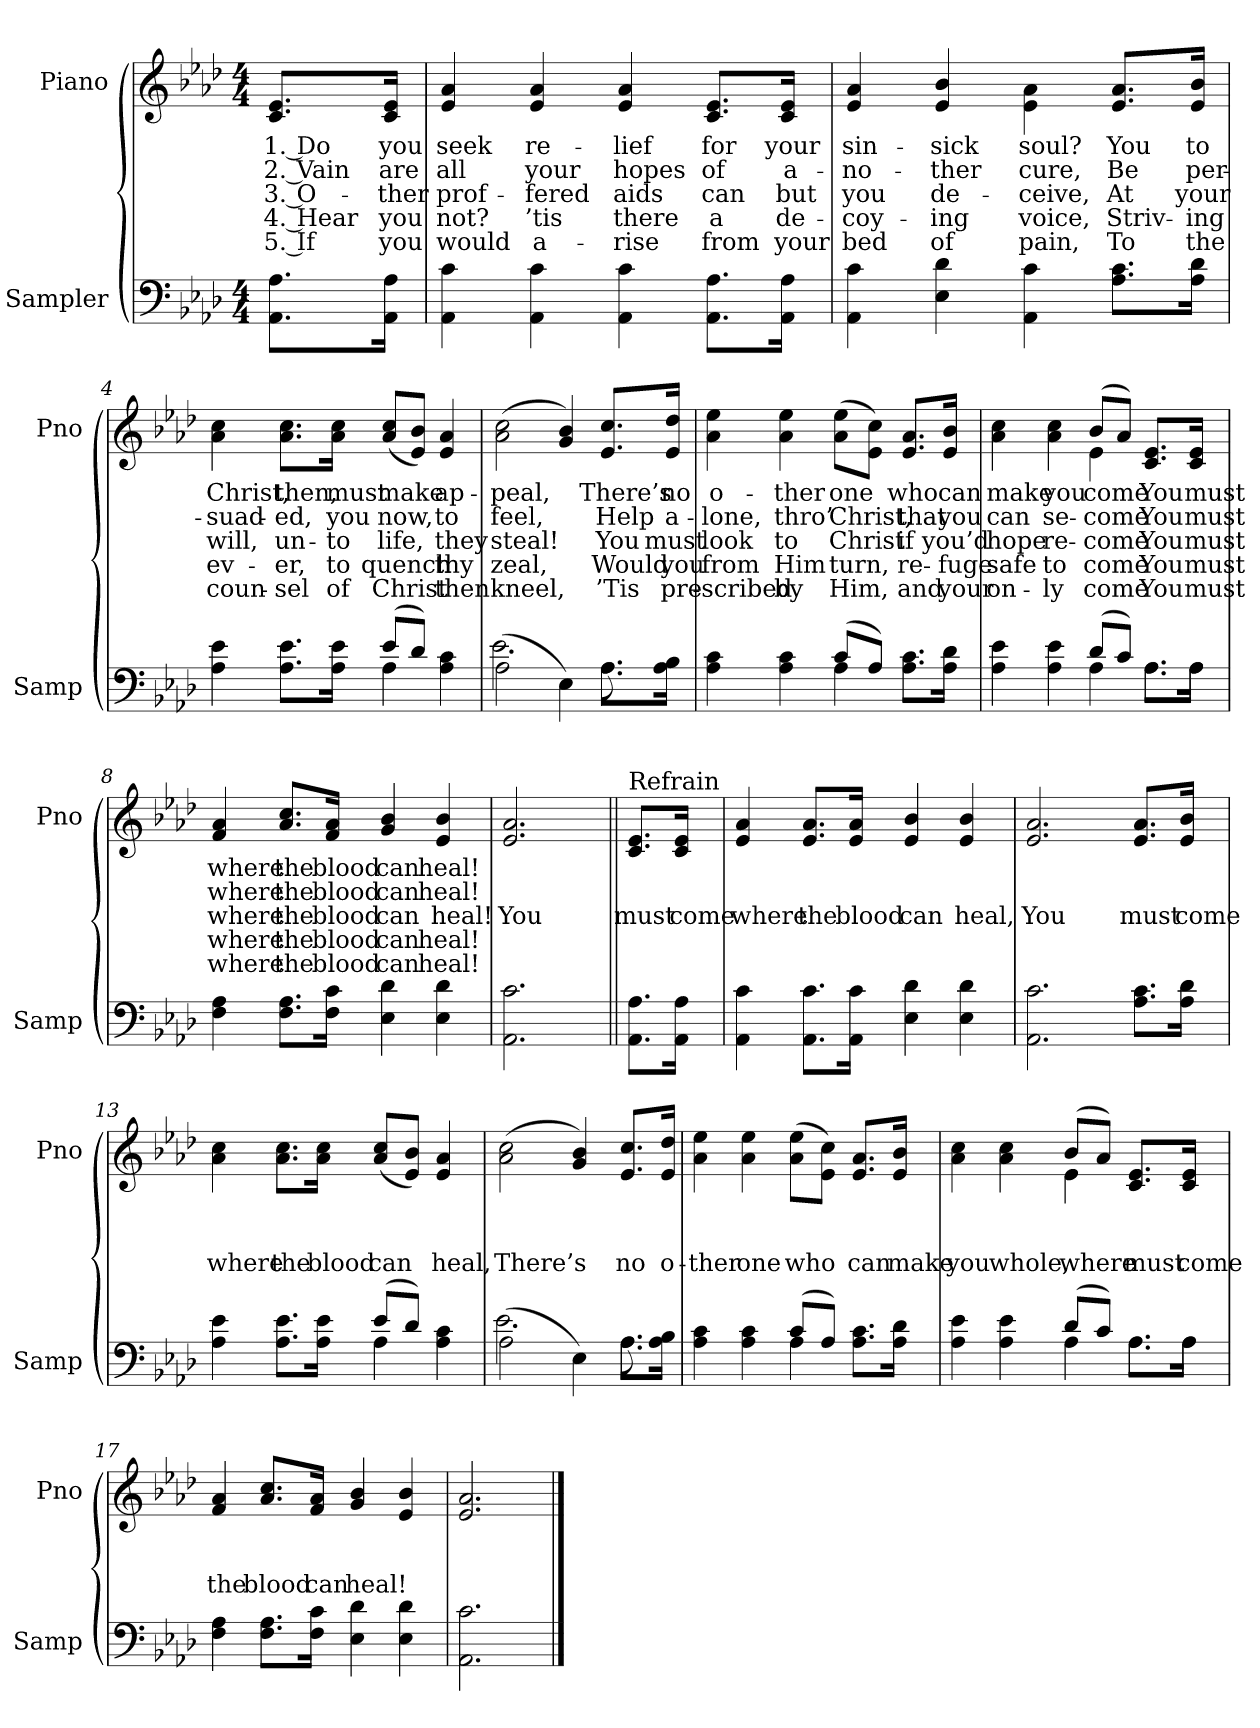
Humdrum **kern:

**kern	**kern	**text	**text	**text	**text	**text
*part2	*part1	*part1	*part1	*part1	*part1	*part1
*staff2	*staff1	*staff1	*staff1	*staff1	*staff1	*staff1
*I"Sampler	*I"Piano	*	*	*	*	*
*I'Samp	*I'Pno	*	*	*	*	*
*clefF4	*clefG2	*	*	*	*	*
*k[b-e-a-d-]	*k[b-e-a-d-]	*	*	*	*	*
*A-:	*A-:	*	*	*	*	*
*M4/4	*M4/4	*	*	*	*	*
=1	=1	=1	=1	=1	=1	=1
8.AA-\ 8.A-\L	8.c/ 8.e-/L	1. Do	2. Vain	3. O-	4. Hear	5. If
16AA-\ 16A-\Jk	16c/ 16e-/Jk	you	are	-ther	you	you
=2	=2	=2	=2	=2	=2	=2
4AA- 4c	4e- 4a-	seek	all	prof-	not?	would
4AA- 4c	4e- 4a-	re-	your	-fered	’tis	a-
4AA- 4c	4e- 4a-	-lief	hopes	aids	there	-rise
8.AA-\ 8.A-\L	8.c/ 8.e-/L	for	of	can	a	from
16AA-\ 16A-\Jk	16c/ 16e-/Jk	your	a-	but	de-	your
=3	=3	=3	=3	=3	=3	=3
4AA- 4c	4e- 4a-	sin-	-no-	you	-coy-	bed
4E- 4d-	4e- 4b-	-sick	-ther	de-	-ing	of
4AA- 4c	4e-\ 4a-\	soul?	cure,	-ceive,	voice,	pain,
8.A-\ 8.c\L	8.e-/ 8.a-/L	You	Be	At	Striv-	To
16A-\ 16d-\Jk	16e-/ 16b-/Jk	to	per-	your	-ing	the
=4	=4	=4	=4	=4	=4	=4
*^	*	*	*	*	*	*
4A- 4e-	2ryy	4a- 4cc	Christ,	-suad-	will,	ev-	coun-
8.A-\ 8.e-\L	.	8.a-\ 8.cc\L	then,	-ed,	un-	-er,	-sel
16A-\ 16e-\Jk	.	16a-\ 16cc\Jk	must	you	-to	to	of
(8e-/L	4A-	(8a-/ 8cc/L	make	now,	life,	quench	Christ
8d-/J)	.	8e-/ 8b-/J)	.	.	.	.	.
4A- 4c	4ryy	4e- 4a-	ap-	to	they	thy	then
=5	=5	=5	=5	=5	=5	=5	=5
(2A-\	2.e-	(2a- 2cc	-peal,	feel,	steal!	zeal,	kneel,
4E-\)	.	4g 4b-)	.	.	.	.	.
8.A-\L	8.A-	8.e-/ 8.cc/L	There’s	Help	You	Would	’Tis
16A-\ 16B-\Jk	16ryy	16e-/ 16dd-/Jk	no	a-	must	you	pre-
=6	=6	=6	=6	=6	=6	=6	=6
4A- 4c	2ryy	4a- 4ee-	o-	-lone,	look	from	-scribed
4A- 4c	.	4a- 4ee-	-ther	thro’	to	Him	by
(8c/L	4A-	(8a-\ 8ee-\L	one	Christ,	Christ	turn,	Him,
8A-/J)	.	8e-\ 8cc\J)	.	.	.	.	.
8.A-\ 8.c\L	4ryy	8.e-/ 8.a-/L	who	that	if	re-	and
16A-\ 16d-\Jk	.	16e-/ 16b-/Jk	can	you	you’d	-fuge	your
=7	=7	=7	=7	=7	=7	=7	=7
*	*	*^	*	*	*	*	*
4A- 4e-	2ryy	4a- 4cc	2ryy	make	can	hope	safe	on-
4A- 4e-	.	4a- 4cc	.	you	se-	re-	to	-ly
(8d-/L	4A-	(8b-/L	4e-	come	come	come	come	come
8c/J)	.	8a-/J)	.	.	.	.	.	.
8.A-\L	8.A-\L	8.c/ 8.e-/L	4ryy	You	You	You	You	You
16A-\Jk	16A-\Jk	16c/ 16e-/Jk	.	must	must	must	must	must
*v	*v	*	*	*	*	*	*	*
*	*v	*v	*	*	*	*	*
=8	=8	=8	=8	=8	=8	=8
4F 4A-	4f 4a-	where	where	where	where	where
8.F\ 8.A-\L	8.a-/ 8.cc/L	the	the	the	the	the
16F\ 16c\Jk	16f/ 16a-/Jk	blood	blood	blood	blood	blood
4E- 4d-	4g 4b-	can	can	can	can	can
4E- 4d-	4e- 4b-	heal!	heal!	heal!	heal!	heal!
=9	=9	=9	=9	=9	=9	=9
2.AA- 2.c	2.e- 2.a-	.	.	You	.	.
=10||	=10||	=10||	=10||	=10||	=10||	=10||
!	!LO:TX:t=Refrain	!	!	!	!	!
8.AA-\ 8.A-\L	8.c/ 8.e-/L	.	.	must	.	.
16AA-\ 16A-\Jk	16c/ 16e-/Jk	.	.	come	.	.
=11	=11	=11	=11	=11	=11	=11
4AA- 4c	4e- 4a-	.	.	where	.	.
8.AA-\ 8.c\L	8.e-/ 8.a-/L	.	.	the	.	.
16AA-\ 16c\Jk	16e-/ 16a-/Jk	.	.	blood	.	.
4E- 4d-	4e- 4b-	.	.	can	.	.
4E- 4d-	4e- 4b-	.	.	heal,	.	.
=12	=12	=12	=12	=12	=12	=12
2.AA- 2.c	2.e- 2.a-	.	.	You	.	.
8.A-\ 8.c\L	8.e-/ 8.a-/L	.	.	must	.	.
16A-\ 16d-\Jk	16e-/ 16b-/Jk	.	.	come	.	.
=13	=13	=13	=13	=13	=13	=13
*^	*	*	*	*	*	*
4A- 4e-	2ryy	4a- 4cc	.	.	where	.	.
8.A-\ 8.e-\L	.	8.a-\ 8.cc\L	.	.	the	.	.
16A-\ 16e-\Jk	.	16a-\ 16cc\Jk	.	.	blood	.	.
(8e-/L	4A-	(8a-/ 8cc/L	.	.	can	.	.
8d-/J)	.	8e-/ 8b-/J)	.	.	.	.	.
4A- 4c	4ryy	4e- 4a-	.	.	heal,	.	.
=14	=14	=14	=14	=14	=14	=14	=14
(2A-\	2.e-	(2a- 2cc	.	.	There’s	.	.
4E-\)	.	4g 4b-)	.	.	.	.	.
8.A-\L	8.A-	8.e-/ 8.cc/L	.	.	no	.	.
16A-\ 16B-\Jk	16ryy	16e-/ 16dd-/Jk	.	.	o-	.	.
=15	=15	=15	=15	=15	=15	=15	=15
4A- 4c	2ryy	4a- 4ee-	.	.	-ther	.	.
4A- 4c	.	4a- 4ee-	.	.	one	.	.
(8c/L	4A-	(8a-\ 8ee-\L	.	.	who	.	.
8A-/J)	.	8e-\ 8cc\J)	.	.	.	.	.
8.A-\ 8.c\L	4ryy	8.e-/ 8.a-/L	.	.	can	.	.
16A-\ 16d-\Jk	.	16e-/ 16b-/Jk	.	.	make	.	.
=16	=16	=16	=16	=16	=16	=16	=16
*	*	*^	*	*	*	*	*
4A- 4e-	2ryy	4a- 4cc	2ryy	.	.	you	.	.
4A- 4e-	.	4a- 4cc	.	.	.	whole,	.	.
(8d-/L	4A-	(8b-/L	4e-	.	.	where	.	.
8c/J)	.	8a-/J)	.	.	.	.	.	.
8.A-\L	8.A-\L	8.c/ 8.e-/L	4ryy	.	.	must	.	.
16A-\Jk	16A-\Jk	16c/ 16e-/Jk	.	.	.	come	.	.
*v	*v	*	*	*	*	*	*	*
*	*v	*v	*	*	*	*	*
=17	=17	=17	=17	=17	=17	=17
4F 4A-	4f 4a-	.	.	the	.	.
8.F\ 8.A-\L	8.a-/ 8.cc/L	.	.	blood	.	.
16F\ 16c\Jk	16f/ 16a-/Jk	.	.	can	.	.
4E- 4d-	4g 4b-	.	.	heal!	.	.
4E- 4d-	4e- 4b-	.	.	.	.	.
=18	=18	=18	=18	=18	=18	=18
2.AA- 2.c	2.e- 2.a-	.	.	.	.	.
==	==	==	==	==	==	==
*-	*-	*-	*-	*-	*-	*-
